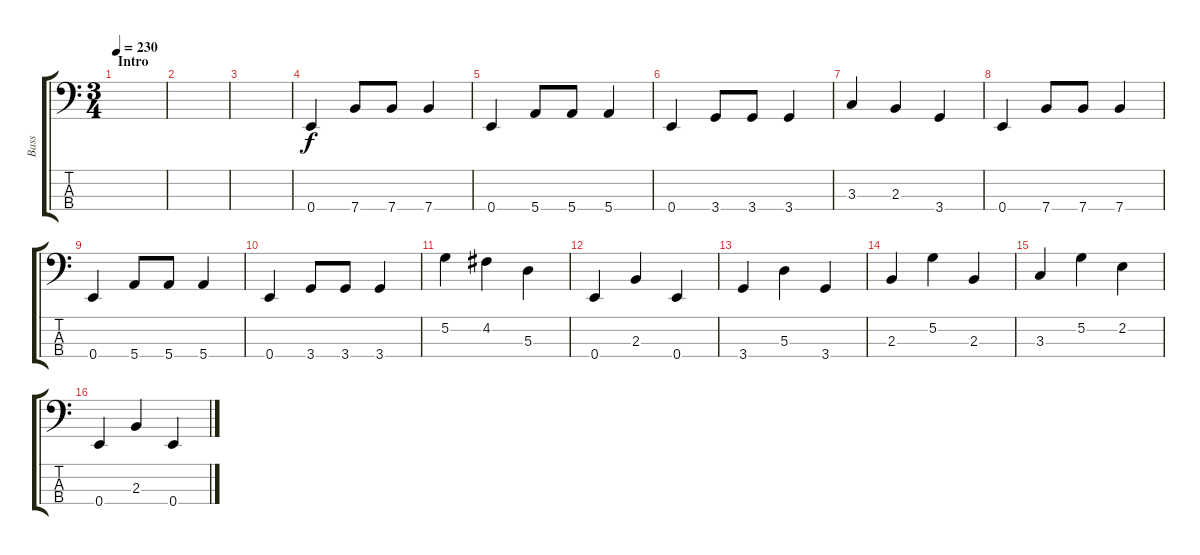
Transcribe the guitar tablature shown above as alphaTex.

\track ("Bass" "Bass") {instrument acousticbass}
\staff {score tabs}
\tuning (G2 D2 A1 E1) {hide}
\ts (3 4)
\section ("" "Intro")
\tempo 230
\clef f4
\ks c
|
|
|
0.4.4 7.4.8 7.4.8 7.4.4 |
0.4.4 5.4.8 5.4.8 5.4.4 |
0.4.4 3.4.8 3.4.8 3.4.4 |
3.3.4 2.3.4 3.4.4 |
0.4.4 7.4.8 7.4.8 7.4.4 |
0.4.4 5.4.8 5.4.8 5.4.4 |
0.4.4 3.4.8 3.4.8 3.4.4 |
5.2.4 4.2.4 5.3.4 |
0.4.4 2.3.4 0.4.4 |
3.4.4 5.3.4 3.4.4 |
2.3.4 5.2.4 2.3.4 |
3.3.4 5.2.4 2.2.4 |
0.4.4 2.3.4 0.4.4
